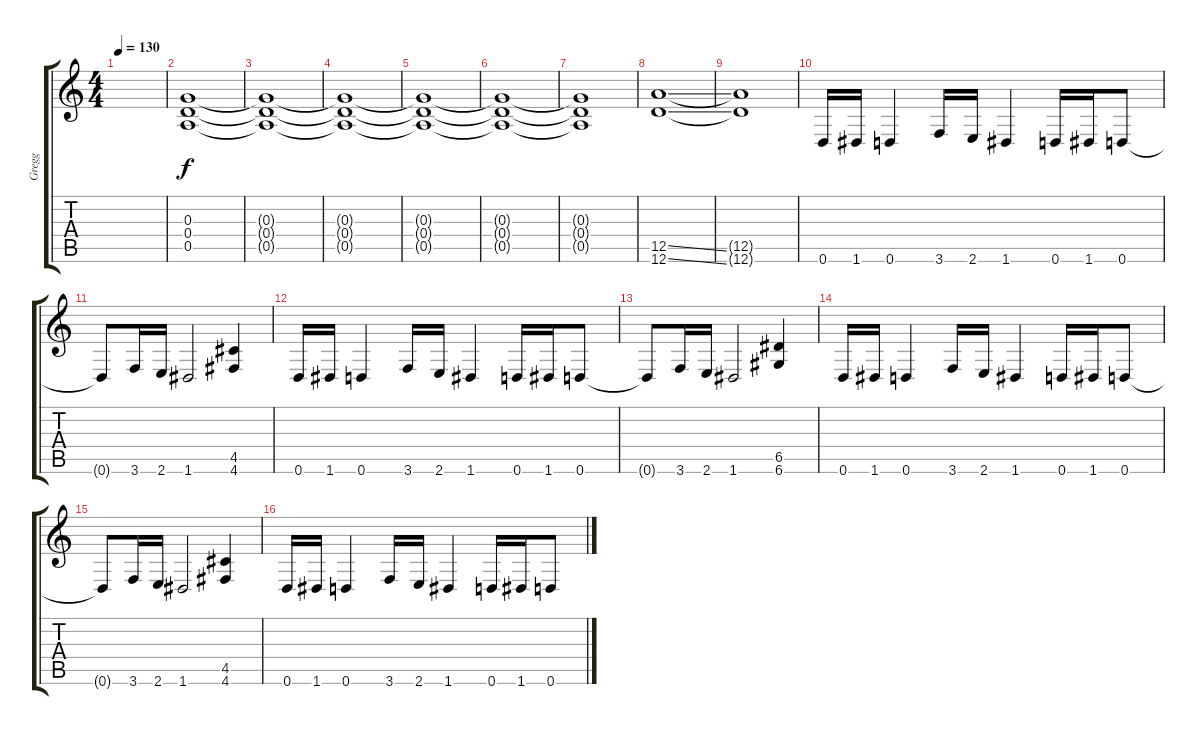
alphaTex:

\track ("Gregg" "Gregg") {instrument distortionguitar}
\staff {score tabs}
\tuning (E4 B3 G3 D3 A2 D2) {hide}
\ts (4 4)
\tempo 130
\clef g2
\ks c
|
(0.3 0.4 0.5).1 |
(0.3{t} 0.4{t} 0.5{t}).1 |
(0.3{t} 0.4{t} 0.5{t}).1 |
(0.3{t} 0.4{t} 0.5{t}).1 |
(0.3{t} 0.4{t} 0.5{t}).1 |
(0.3{t} 0.4{t} 0.5{t}).1 |
(12.5{ss} 12.6{ss}).1 |
(12.5{t} 12.6{t}).1 |
0.6.16 1.6.16 0.6.4 3.6.16 2.6.16 1.6.4 0.6.16 1.6.16 0.6.8 |
0.6{t}.8 3.6.16 2.6.16 1.6.2 (4.5 4.6).4 |
0.6.16 1.6.16 0.6.4 3.6.16 2.6.16 1.6.4 0.6.16 1.6.16 0.6.8 |
0.6{t}.8 3.6.16 2.6.16 1.6.2 (6.5 6.6).4 |
0.6.16 1.6.16 0.6.4 3.6.16 2.6.16 1.6.4 0.6.16 1.6.16 0.6.8 |
0.6{t}.8 3.6.16 2.6.16 1.6.2 (4.5 4.6).4 |
0.6.16 1.6.16 0.6.4 3.6.16 2.6.16 1.6.4 0.6.16 1.6.16 0.6.8
